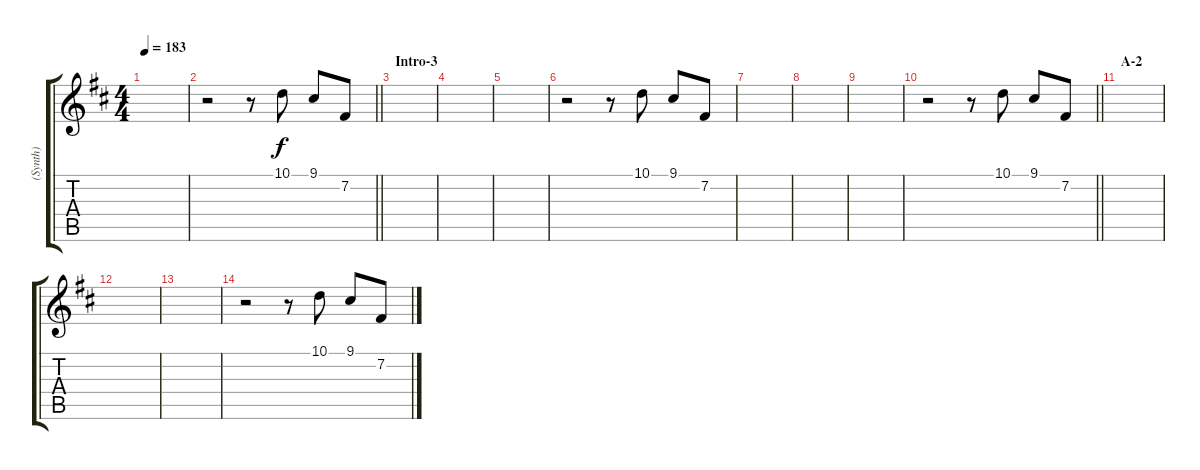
\track ("(Synth)" "(Synth)") {instrument vibraphone}
\staff {score tabs}
\tuning (E4 B3 G3 D3 A2 E2) {hide}
\ts (4 4)
\tempo 183
\clef g2
\ks d
|
\barLineRight lightlight
r.2 r.8 10.1.8 9.1.8 7.2.8 |
\section ("" "Intro-3")
|
|
|
r.2 r.8 10.1.8 9.1.8 7.2.8 |
|
|
|
\barLineRight lightlight
r.2 r.8 10.1.8 9.1.8 7.2.8 |
\section ("" "A-2")
|
|
|
r.2 r.8 10.1.8 9.1.8 7.2.8
